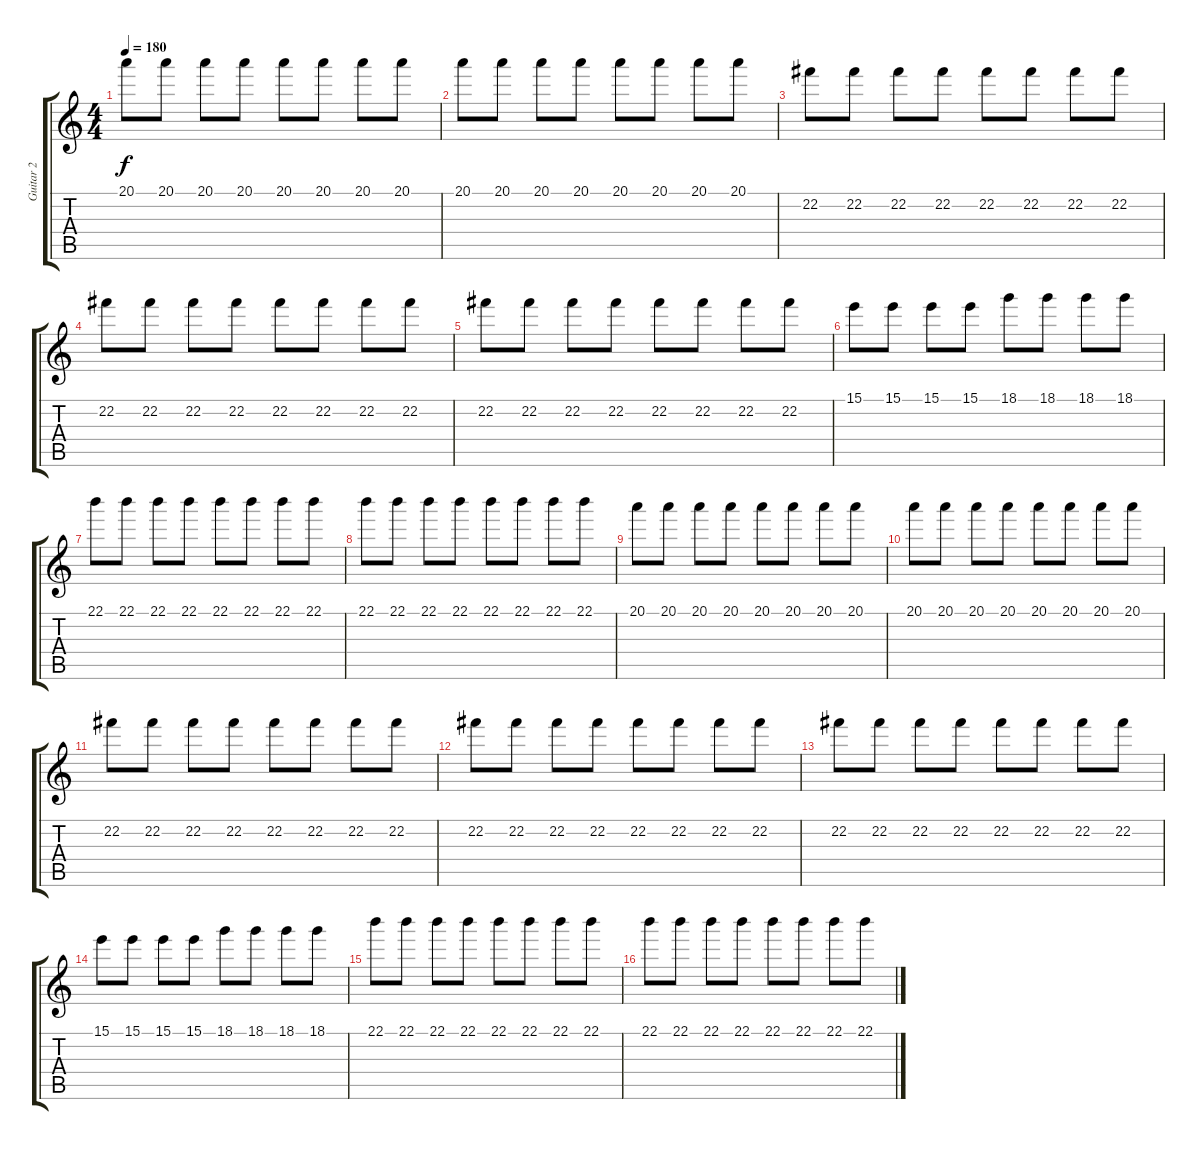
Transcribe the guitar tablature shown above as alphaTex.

\track ("Guitar 2" "Guitar 2") {instrument overdrivenguitar}
\staff {score tabs}
\tuning (Db4 Ab3 E3 B2 Gb2 B1) {hide}
\ts (4 4)
\tempo 180
\clef g2
\ks c
20.1.8{dy f} 20.1.8 20.1.8 20.1.8 20.1.8 20.1.8 20.1.8 20.1.8 |
20.1.8 20.1.8 20.1.8 20.1.8 20.1.8 20.1.8 20.1.8 20.1.8 |
22.2.8 22.2.8 22.2.8 22.2.8 22.2.8 22.2.8 22.2.8 22.2.8 |
22.2.8 22.2.8 22.2.8 22.2.8 22.2.8 22.2.8 22.2.8 22.2.8 |
22.2.8 22.2.8 22.2.8 22.2.8 22.2.8 22.2.8 22.2.8 22.2.8 |
15.1.8 15.1.8 15.1.8 15.1.8 18.1.8 18.1.8 18.1.8 18.1.8 |
22.1.8{instrument overdrivenguitar} 22.1.8 22.1.8 22.1.8 22.1.8 22.1.8 22.1.8 22.1.8 |
22.1.8 22.1.8 22.1.8 22.1.8 22.1.8 22.1.8 22.1.8 22.1.8 |
20.1.8 20.1.8 20.1.8 20.1.8 20.1.8 20.1.8 20.1.8 20.1.8 |
20.1.8 20.1.8 20.1.8 20.1.8 20.1.8 20.1.8 20.1.8 20.1.8 |
22.2.8 22.2.8 22.2.8 22.2.8 22.2.8 22.2.8 22.2.8 22.2.8 |
22.2.8 22.2.8 22.2.8 22.2.8 22.2.8 22.2.8 22.2.8 22.2.8 |
22.2.8 22.2.8 22.2.8 22.2.8 22.2.8 22.2.8 22.2.8 22.2.8 |
15.1.8 15.1.8 15.1.8 15.1.8 18.1.8 18.1.8 18.1.8 18.1.8 |
22.1.8{instrument overdrivenguitar} 22.1.8 22.1.8 22.1.8 22.1.8 22.1.8 22.1.8 22.1.8 |
22.1.8 22.1.8 22.1.8 22.1.8 22.1.8 22.1.8 22.1.8 22.1.8
